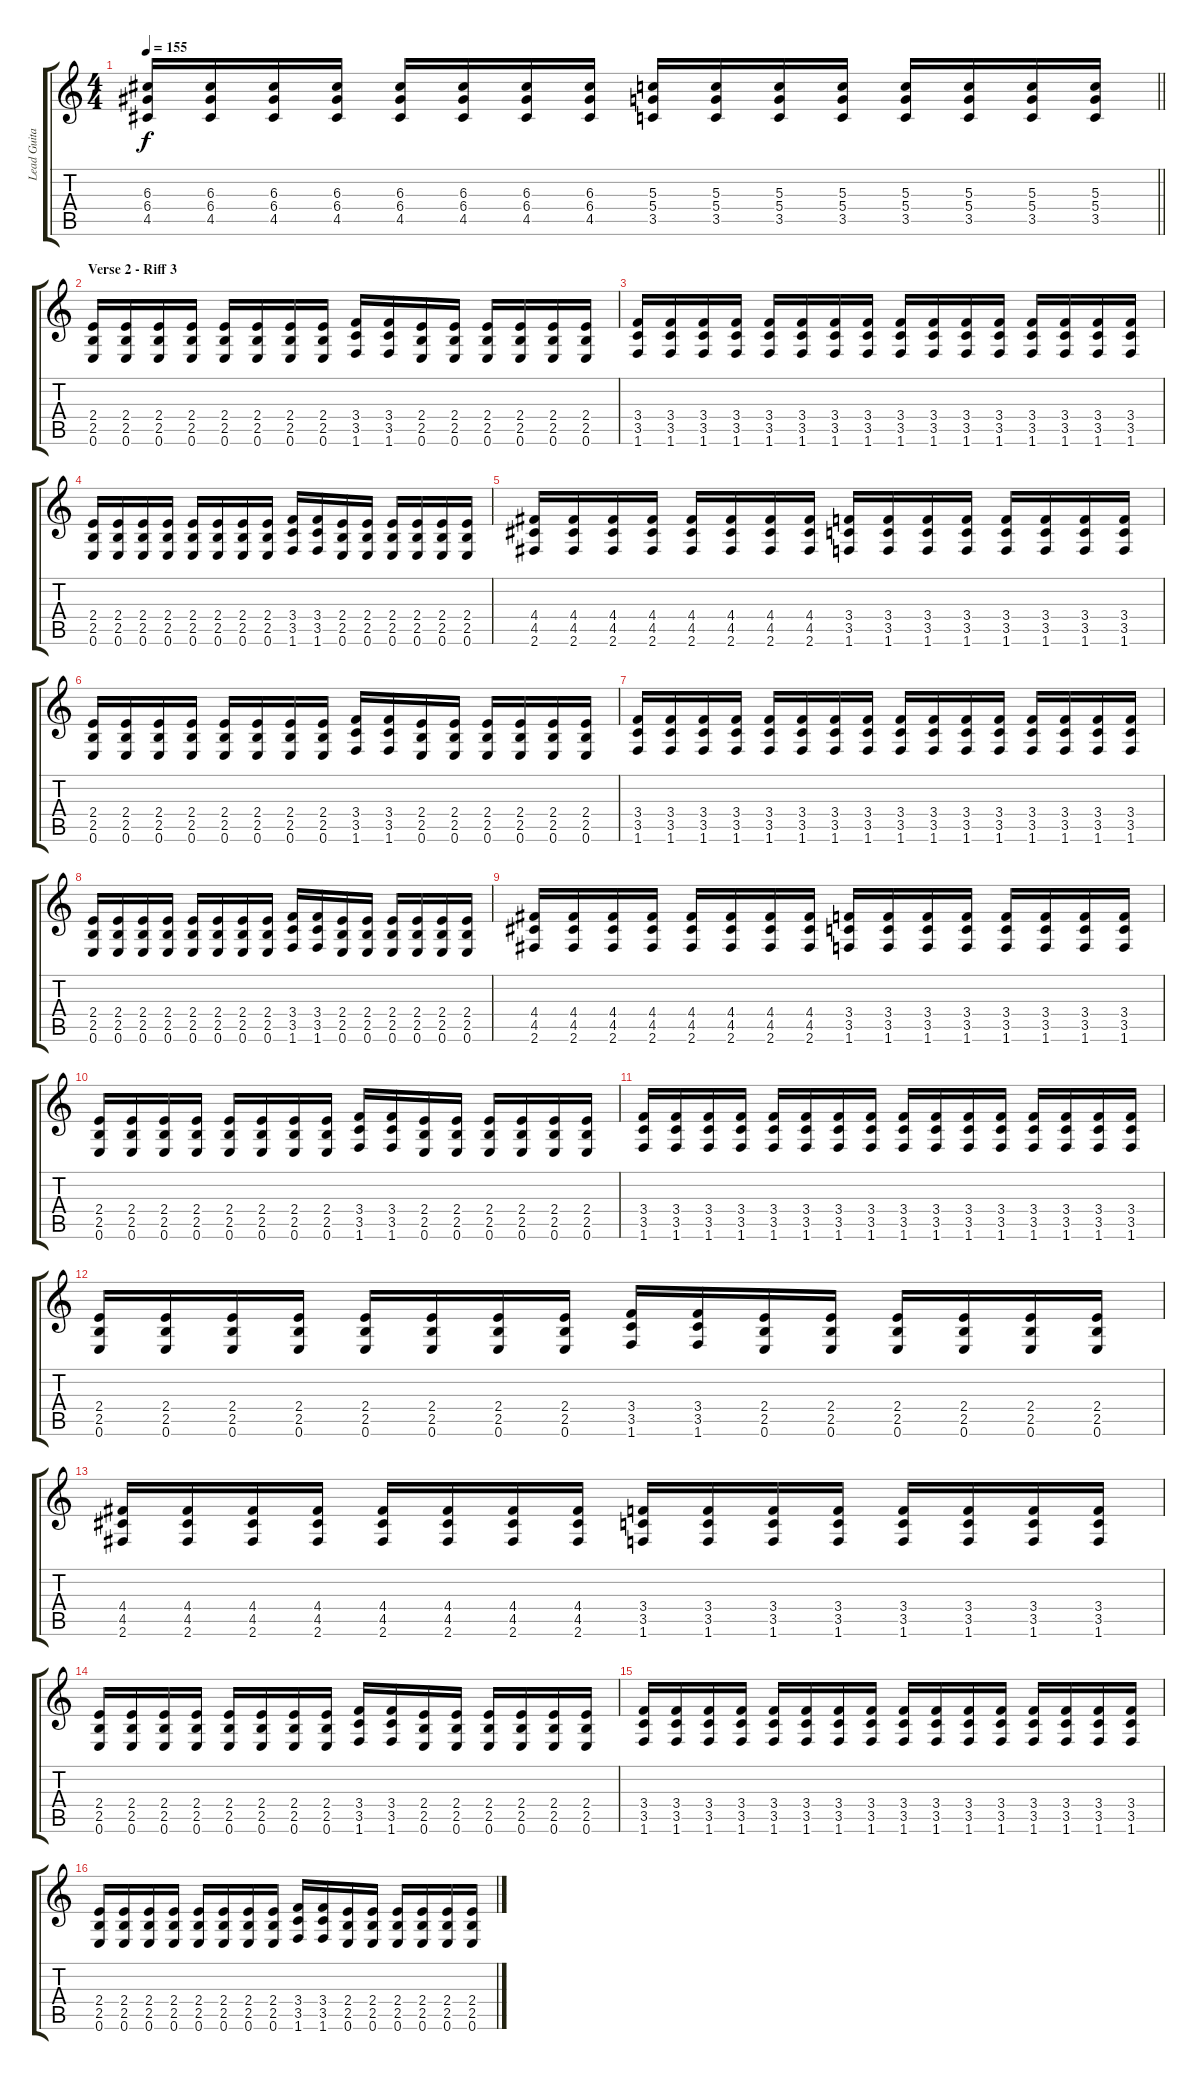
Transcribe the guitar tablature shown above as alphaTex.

\track ("Lead Guitar" "Lead Guita") {instrument distortionguitar}
\staff {score tabs}
\tuning (E4 B3 G3 D3 A2 E2) {hide}
\ts (4 4)
\tempo 155
\clef g2
\barLineRight lightlight
\ks c
(6.3 6.4 4.5).16{dy f} (6.3 6.4 4.5).16 (6.3 6.4 4.5).16 (6.3 6.4 4.5).16 (6.3 6.4 4.5).16 (6.3 6.4 4.5).16 (6.3 6.4 4.5).16 (6.3 6.4 4.5).16 (5.3 5.4 3.5).16 (5.3 5.4 3.5).16 (5.3 5.4 3.5).16 (5.3 5.4 3.5).16 (5.3 5.4 3.5).16 (5.3 5.4 3.5).16 (5.3 5.4 3.5).16 (5.3 5.4 3.5).16 |
\section ("" "Verse 2 - Riff 3")
(2.4 2.5 0.6).16 (2.4 2.5 0.6).16 (2.4 2.5 0.6).16 (2.4 2.5 0.6).16 (2.4 2.5 0.6).16 (2.4 2.5 0.6).16 (2.4 2.5 0.6).16 (2.4 2.5 0.6).16 (3.4 3.5 1.6).16 (3.4 3.5 1.6).16 (2.4 2.5 0.6).16 (2.4 2.5 0.6).16 (2.4 2.5 0.6).16 (2.4 2.5 0.6).16 (2.4 2.5 0.6).16 (2.4 2.5 0.6).16 |
(3.4 3.5 1.6).16 (3.4 3.5 1.6).16 (3.4 3.5 1.6).16 (3.4 3.5 1.6).16 (3.4 3.5 1.6).16 (3.4 3.5 1.6).16 (3.4 3.5 1.6).16 (3.4 3.5 1.6).16 (3.4 3.5 1.6).16 (3.4 3.5 1.6).16 (3.4 3.5 1.6).16 (3.4 3.5 1.6).16 (3.4 3.5 1.6).16 (3.4 3.5 1.6).16 (3.4 3.5 1.6).16 (3.4 3.5 1.6).16 |
(2.4 2.5 0.6).16 (2.4 2.5 0.6).16 (2.4 2.5 0.6).16 (2.4 2.5 0.6).16 (2.4 2.5 0.6).16 (2.4 2.5 0.6).16 (2.4 2.5 0.6).16 (2.4 2.5 0.6).16 (3.4 3.5 1.6).16 (3.4 3.5 1.6).16 (2.4 2.5 0.6).16 (2.4 2.5 0.6).16 (2.4 2.5 0.6).16 (2.4 2.5 0.6).16 (2.4 2.5 0.6).16 (2.4 2.5 0.6).16 |
(4.4 4.5 2.6).16 (4.4 4.5 2.6).16 (4.4 4.5 2.6).16 (4.4 4.5 2.6).16 (4.4 4.5 2.6).16 (4.4 4.5 2.6).16 (4.4 4.5 2.6).16 (4.4 4.5 2.6).16 (3.4 3.5 1.6).16 (3.4 3.5 1.6).16 (3.4 3.5 1.6).16 (3.4 3.5 1.6).16 (3.4 3.5 1.6).16 (3.4 3.5 1.6).16 (3.4 3.5 1.6).16 (3.4 3.5 1.6).16 |
(2.4 2.5 0.6).16 (2.4 2.5 0.6).16 (2.4 2.5 0.6).16 (2.4 2.5 0.6).16 (2.4 2.5 0.6).16 (2.4 2.5 0.6).16 (2.4 2.5 0.6).16 (2.4 2.5 0.6).16 (3.4 3.5 1.6).16 (3.4 3.5 1.6).16 (2.4 2.5 0.6).16 (2.4 2.5 0.6).16 (2.4 2.5 0.6).16 (2.4 2.5 0.6).16 (2.4 2.5 0.6).16 (2.4 2.5 0.6).16 |
(3.4 3.5 1.6).16 (3.4 3.5 1.6).16 (3.4 3.5 1.6).16 (3.4 3.5 1.6).16 (3.4 3.5 1.6).16 (3.4 3.5 1.6).16 (3.4 3.5 1.6).16 (3.4 3.5 1.6).16 (3.4 3.5 1.6).16 (3.4 3.5 1.6).16 (3.4 3.5 1.6).16 (3.4 3.5 1.6).16 (3.4 3.5 1.6).16 (3.4 3.5 1.6).16 (3.4 3.5 1.6).16 (3.4 3.5 1.6).16 |
(2.4 2.5 0.6).16 (2.4 2.5 0.6).16 (2.4 2.5 0.6).16 (2.4 2.5 0.6).16 (2.4 2.5 0.6).16 (2.4 2.5 0.6).16 (2.4 2.5 0.6).16 (2.4 2.5 0.6).16 (3.4 3.5 1.6).16 (3.4 3.5 1.6).16 (2.4 2.5 0.6).16 (2.4 2.5 0.6).16 (2.4 2.5 0.6).16 (2.4 2.5 0.6).16 (2.4 2.5 0.6).16 (2.4 2.5 0.6).16 |
(4.4 4.5 2.6).16 (4.4 4.5 2.6).16 (4.4 4.5 2.6).16 (4.4 4.5 2.6).16 (4.4 4.5 2.6).16 (4.4 4.5 2.6).16 (4.4 4.5 2.6).16 (4.4 4.5 2.6).16 (3.4 3.5 1.6).16 (3.4 3.5 1.6).16 (3.4 3.5 1.6).16 (3.4 3.5 1.6).16 (3.4 3.5 1.6).16 (3.4 3.5 1.6).16 (3.4 3.5 1.6).16 (3.4 3.5 1.6).16 |
(2.4 2.5 0.6).16 (2.4 2.5 0.6).16 (2.4 2.5 0.6).16 (2.4 2.5 0.6).16 (2.4 2.5 0.6).16 (2.4 2.5 0.6).16 (2.4 2.5 0.6).16 (2.4 2.5 0.6).16 (3.4 3.5 1.6).16 (3.4 3.5 1.6).16 (2.4 2.5 0.6).16 (2.4 2.5 0.6).16 (2.4 2.5 0.6).16 (2.4 2.5 0.6).16 (2.4 2.5 0.6).16 (2.4 2.5 0.6).16 |
(3.4 3.5 1.6).16 (3.4 3.5 1.6).16 (3.4 3.5 1.6).16 (3.4 3.5 1.6).16 (3.4 3.5 1.6).16 (3.4 3.5 1.6).16 (3.4 3.5 1.6).16 (3.4 3.5 1.6).16 (3.4 3.5 1.6).16 (3.4 3.5 1.6).16 (3.4 3.5 1.6).16 (3.4 3.5 1.6).16 (3.4 3.5 1.6).16 (3.4 3.5 1.6).16 (3.4 3.5 1.6).16 (3.4 3.5 1.6).16 |
(2.4 2.5 0.6).16 (2.4 2.5 0.6).16 (2.4 2.5 0.6).16 (2.4 2.5 0.6).16 (2.4 2.5 0.6).16 (2.4 2.5 0.6).16 (2.4 2.5 0.6).16 (2.4 2.5 0.6).16 (3.4 3.5 1.6).16 (3.4 3.5 1.6).16 (2.4 2.5 0.6).16 (2.4 2.5 0.6).16 (2.4 2.5 0.6).16 (2.4 2.5 0.6).16 (2.4 2.5 0.6).16 (2.4 2.5 0.6).16 |
(4.4 4.5 2.6).16 (4.4 4.5 2.6).16 (4.4 4.5 2.6).16 (4.4 4.5 2.6).16 (4.4 4.5 2.6).16 (4.4 4.5 2.6).16 (4.4 4.5 2.6).16 (4.4 4.5 2.6).16 (3.4 3.5 1.6).16 (3.4 3.5 1.6).16 (3.4 3.5 1.6).16 (3.4 3.5 1.6).16 (3.4 3.5 1.6).16 (3.4 3.5 1.6).16 (3.4 3.5 1.6).16 (3.4 3.5 1.6).16 |
(2.4 2.5 0.6).16 (2.4 2.5 0.6).16 (2.4 2.5 0.6).16 (2.4 2.5 0.6).16 (2.4 2.5 0.6).16 (2.4 2.5 0.6).16 (2.4 2.5 0.6).16 (2.4 2.5 0.6).16 (3.4 3.5 1.6).16 (3.4 3.5 1.6).16 (2.4 2.5 0.6).16 (2.4 2.5 0.6).16 (2.4 2.5 0.6).16 (2.4 2.5 0.6).16 (2.4 2.5 0.6).16 (2.4 2.5 0.6).16 |
(3.4 3.5 1.6).16 (3.4 3.5 1.6).16 (3.4 3.5 1.6).16 (3.4 3.5 1.6).16 (3.4 3.5 1.6).16 (3.4 3.5 1.6).16 (3.4 3.5 1.6).16 (3.4 3.5 1.6).16 (3.4 3.5 1.6).16 (3.4 3.5 1.6).16 (3.4 3.5 1.6).16 (3.4 3.5 1.6).16 (3.4 3.5 1.6).16 (3.4 3.5 1.6).16 (3.4 3.5 1.6).16 (3.4 3.5 1.6).16 |
(2.4 2.5 0.6).16 (2.4 2.5 0.6).16 (2.4 2.5 0.6).16 (2.4 2.5 0.6).16 (2.4 2.5 0.6).16 (2.4 2.5 0.6).16 (2.4 2.5 0.6).16 (2.4 2.5 0.6).16 (3.4 3.5 1.6).16 (3.4 3.5 1.6).16 (2.4 2.5 0.6).16 (2.4 2.5 0.6).16 (2.4 2.5 0.6).16 (2.4 2.5 0.6).16 (2.4 2.5 0.6).16 (2.4 2.5 0.6).16
